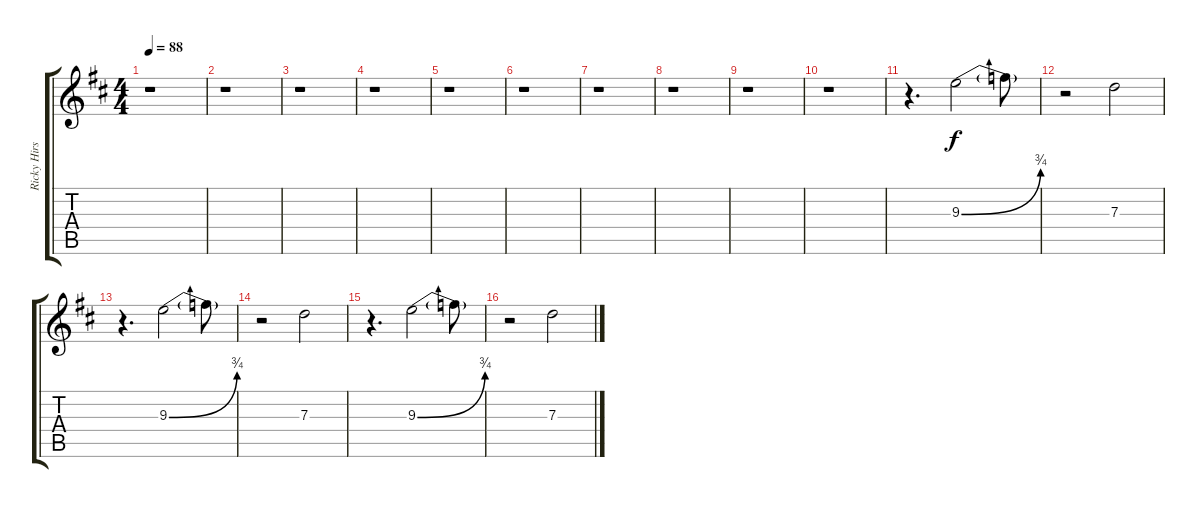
\track ("Ricky Hirsch Overdub Guitar and solo" "Ricky Hirs") {instrument overdrivenguitar}
\staff {score tabs}
\tuning (E4 B3 G3 D3 A2 E2) {hide}
\ts (4 4)
\tempo 88
\clef g2
\ks d
r.1{dy f} |
r.1 |
r.1 |
r.1 |
r.1 |
r.1 |
r.1 |
r.1 |
r.1 |
r.1 |
r.4{d} 9.3{be (bend 0 0 60 3)}.2 9.3{t}.8 |
r.2 7.3.2 |
r.4{d} 9.3{be (bend 0 0 60 3)}.2 9.3{t}.8 |
r.2 7.3.2 |
r.4{d} 9.3{be (bend 0 0 60 3)}.2 9.3{t}.8 |
r.2 7.3.2
